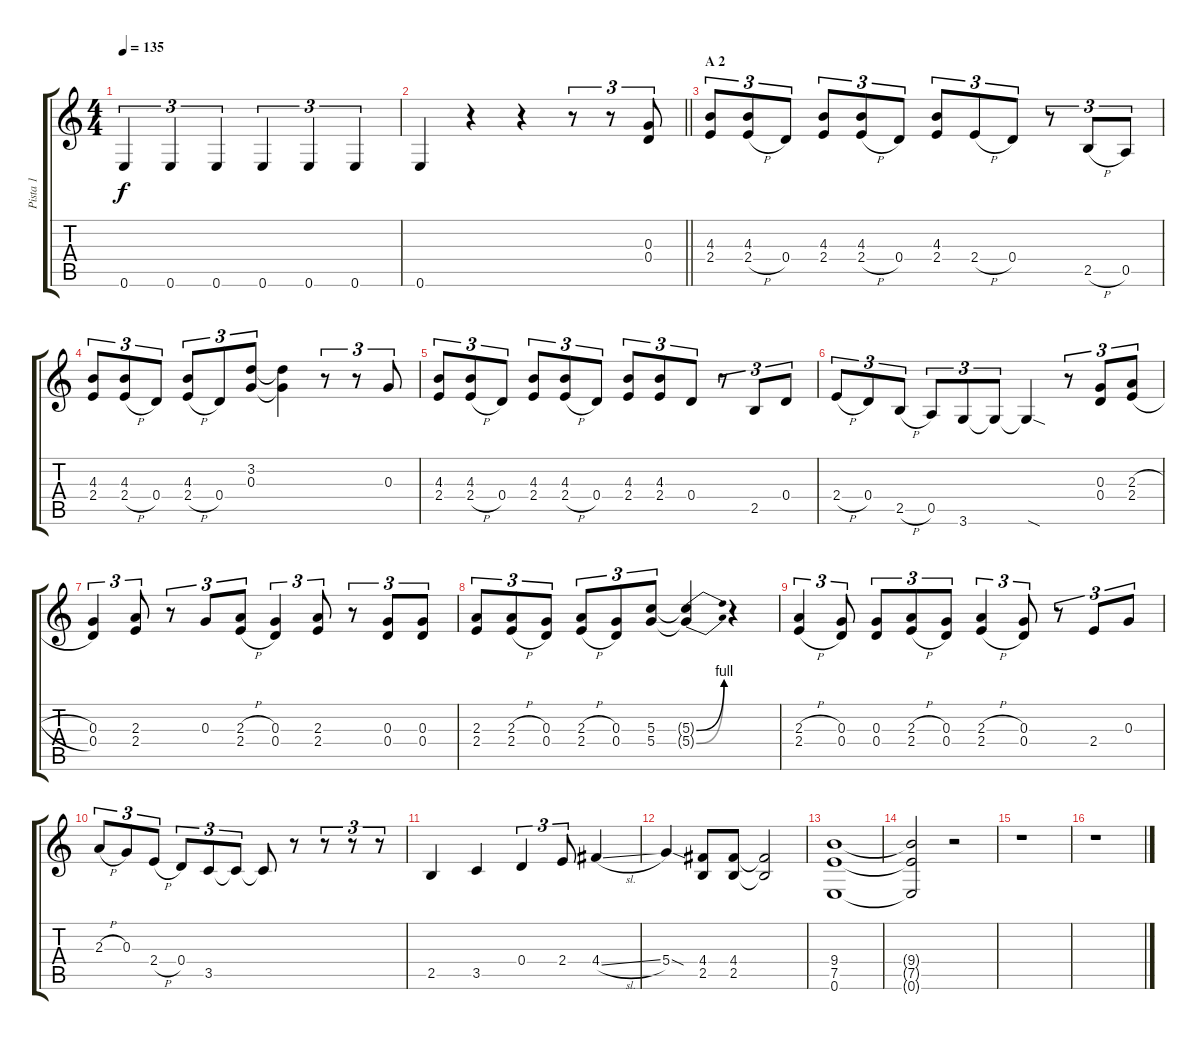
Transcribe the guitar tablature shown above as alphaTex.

\track ("Pista 1" "Pista 1") {instrument overdrivenguitar}
\staff {score tabs}
\tuning (E4 B3 G3 D3 A2 E2) {hide}
\ts (4 4)
\tempo 135
\clef g2
\ks c
0.6.4{tu (3 2) dy f} 0.6.4{tu (3 2)} 0.6.4{tu (3 2)} 0.6.4{tu (3 2)} 0.6.4{tu (3 2)} 0.6.4{tu (3 2)} |
\barLineRight lightlight
0.6.4 r.4 r.4 r.8{tu (3 2)} r.8{tu (3 2)} (0.3 0.4).8{tu (3 2)} |
\section ("" "A 2")
(4.3 2.4).8{tu (3 2)} (4.3 2.4{h}).8{tu (3 2)} 0.4.8{tu (3 2)} (4.3 2.4).8{tu (3 2)} (4.3 2.4{h}).8{tu (3 2)} 0.4.8{tu (3 2)} (4.3 2.4).8{tu (3 2)} 2.4{h}.8{tu (3 2)} 0.4.8{tu (3 2)} r.8{tu (3 2)} 2.5{h}.8{tu (3 2)} 0.5.8{tu (3 2)} |
(4.3 2.4).8{tu (3 2)} (4.3 2.4{h}).8{tu (3 2)} 0.4.8{tu (3 2)} (4.3 2.4{h}).8{tu (3 2)} 0.4.8{tu (3 2)} (3.2 0.3).8{tu (3 2)} (3.2{t} 0.3{t}).4 r.8{tu (3 2)} r.8{tu (3 2)} 0.3.8{tu (3 2)} |
(4.3 2.4).8{tu (3 2)} (4.3 2.4{h}).8{tu (3 2)} 0.4.8{tu (3 2)} (4.3 2.4).8{tu (3 2)} (4.3 2.4{h}).8{tu (3 2)} 0.4.8{tu (3 2)} (4.3 2.4).8{tu (3 2)} (4.3 2.4).8{tu (3 2)} 0.4.8{tu (3 2)} r.8{tu (3 2)} 2.5.8{tu (3 2)} 0.4.8{tu (3 2)} |
2.4{h}.8{tu (3 2)} 0.4.8{tu (3 2)} 2.5{h}.8{tu (3 2)} 0.5.8{tu (3 2)} 3.6.8{tu (3 2)} 3.6{t}.8{tu (3 2)} 3.6{sod t}.4 r.8{tu (3 2)} (0.3 0.4).8{tu (3 2)} (2.3{h} 2.4{h}).8{tu (3 2)} |
(0.3 0.4).4{tu (3 2)} (2.3 2.4).8{tu (3 2)} r.8{tu (3 2)} 0.3.8{tu (3 2)} (2.3{h} 2.4{h}).8{tu (3 2)} (0.3 0.4).4{tu (3 2)} (2.3 2.4).8{tu (3 2)} r.8{tu (3 2)} (0.3 0.4).8{tu (3 2)} (0.3 0.4).8{tu (3 2)} |
(2.3 2.4).8{tu (3 2)} (2.3{h} 2.4{h}).8{tu (3 2)} (0.3 0.4).8{tu (3 2)} (2.3{h} 2.4{h}).8{tu (3 2)} (0.3 0.4).8{tu (3 2)} (5.3 5.4).8{tu (3 2)} (5.3{be (bend 0 0 60 4) t} 5.4{be (bend 0 0 60 4) t}).4 r.4 |
(2.3{h} 2.4{h}).4{tu (3 2)} (0.3 0.4).8{tu (3 2)} (0.3 0.4).8{tu (3 2)} (2.3{h} 2.4{h}).8{tu (3 2)} (0.3 0.4).8{tu (3 2)} (2.3{h} 2.4{h}).4{tu (3 2)} (0.3 0.4).8{tu (3 2)} r.8{tu (3 2)} 2.4.8{tu (3 2)} 0.3.8{tu (3 2)} |
2.3{h}.8{tu (3 2)} 0.3.8{tu (3 2)} 2.4{h}.8{tu (3 2)} 0.4.8{tu (3 2)} 3.5.8{tu (3 2)} 3.5{t}.8{tu (3 2)} 3.5{t}.8 r.8 r.8{tu (3 2)} r.8{tu (3 2)} r.8{tu (3 2)} |
2.5.4 3.5.4 0.4.4{tu (3 2)} 2.4.8{tu (3 2)} 4.4{sl}.4 |
5.4{sod}.4 (4.4 2.5).8 (4.4 2.5).8 (4.4{t} 2.5{t}).2 |
(9.4 7.5 0.6).1 |
(9.4{t} 7.5{t} 0.6{t}).2 r.2 |
r.1 |
r.1
